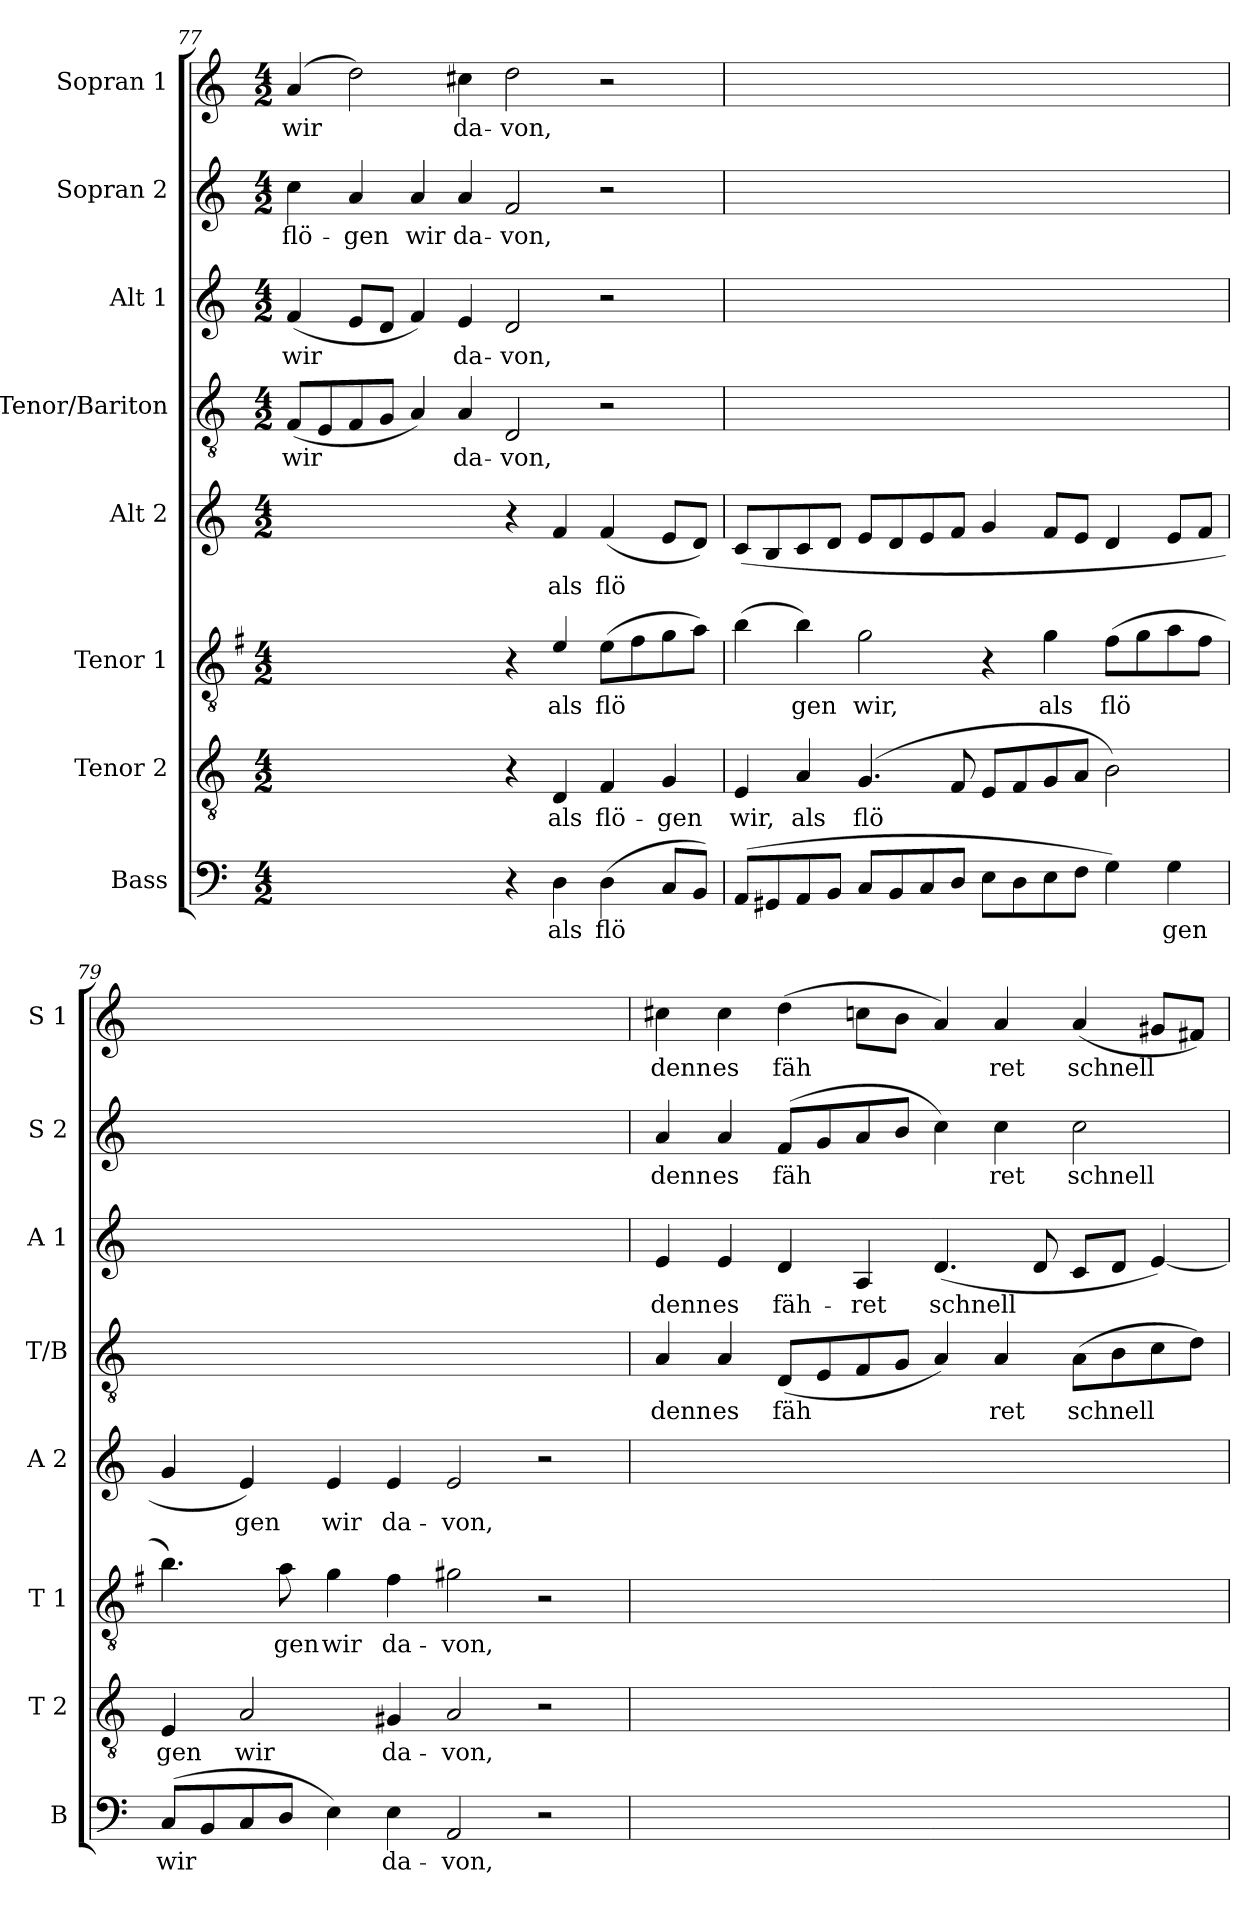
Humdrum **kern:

**kern	**text	**kern	**text	**kern	**text	**kern	**text	**kern	**text	**kern	**text	**kern	**text	**kern	**text
*part8	*part8	*part7	*part7	*part6	*part6	*part5	*part5	*part4	*part4	*part3	*part3	*part2	*part2	*part1	*part1
*staff8	*staff8	*staff7	*staff7	*staff6	*staff6	*staff5	*staff5	*staff4	*staff4	*staff3	*staff3	*staff2	*staff2	*staff1	*staff1
*I"Bass	*	*I"Tenor 2	*	*I"Tenor 1	*	*I"Alt 2	*	*I"Tenor/Bariton	*	*I"Alt 1	*	*I"Sopran 2	*	*I"Sopran 1	*
*I'B	*	*I'T 2	*	*I'T 1	*	*I'A 2	*	*I'T/B	*	*I'A 1	*	*I'S 2	*	*I'S 1	*
*clefF4	*	*clefGv2	*	*clefGv2	*	*clefG2	*	*clefGv2	*	*clefG2	*	*clefG2	*	*clefG2	*
*	*	*	*	*ITrd4c7	*	*	*	*	*	*	*	*	*	*	*
*k[]	*	*k[]	*	*k[]	*	*k[]	*	*k[]	*	*k[]	*	*k[]	*	*k[]	*
*M4/2	*	*M4/2	*	*M4/2	*	*M4/2	*	*M4/2	*	*M4/2	*	*M4/2	*	*M4/2	*
=77	=77	=77	=77	=77	=77	=77	=77	=77	=77	=77	=77	=77	=77	=77	=77
!	!	!	!	!	!	!	!	!	!LO:LY:b	!	!LO:LY:b	!	!LO:LY:b	!	!LO:LY:b
2ryy	.	2ryy	.	2ryy	.	2ryy	.	(8F/L	wir	(4f/	wir	4cc\	flö-	(4a/	wir
.	.	.	.	.	.	.	.	8E/	.	.	.	.	.	.	.
!	!	!	!	!	!	!	!	!	!	!	!	!	!LO:LY:b	!	!
.	.	.	.	.	.	.	.	8F/	.	8e/L	.	4a/	gen	2dd\)	.
.	.	.	.	.	.	.	.	8G/J	.	8d/J	.	.	.	.	.
!	!	!	!	!	!	!	!	!	!	!	!	!	!LO:LY:b	!	!
2ryy	.	2ryy	.	2ryy	.	2ryy	.	4A/)	.	4f/)	.	4a/	wir	.	.
!	!	!	!	!	!	!	!	!	!LO:LY:b	!	!LO:LY:b	!	!LO:LY:b	!	!LO:LY:b
.	.	.	.	.	.	.	.	4A/	da-	4e/	da-	4a/	da-	4cc#X\	da-
!	!	!	!	!	!	!	!	!	!LO:LY:b	!	!LO:LY:b	!	!LO:LY:b	!	!LO:LY:b
4r	.	4r	.	4r	.	4r	.	2D/	von,	2d/	von,	2f/	von,	2dd\	von,
!	!LO:LY:b	!	!LO:LY:b	!	!LO:LY:b	!	!LO:LY:b	!	!	!	!	!	!	!	!
4D\	als	4D/	als	4A/	als	4f/	als	.	.	.	.	.	.	.	.
!	!LO:LY:b	!	!LO:LY:b	!	!LO:LY:b	!	!LO:LY:b	!	!	!	!	!	!	!	!
(4D\	flö	4F/	flö-	(8A\L	flö	(4f/	flö	2r	.	2r	.	2r	.	2r	.
.	.	.	.	8B\	.	.	.	.	.	.	.	.	.	.	.
!	!	!	!LO:LY:b	!	!	!	!	!	!	!	!	!	!	!	!
8C/L	.	4G/	gen	8c\	.	8e/L	.	.	.	.	.	.	.	.	.
8BB/J)	.	.	.	8d\J)	.	8d/J)	.	.	.	.	.	.	.	.	.
!!LO:LB:g=z
=78	=78	=78	=78	=78	=78	=78	=78	=78	=78	=78	=78	=78	=78	=78	=78
!	!	!	!LO:LY:b	!	!LO:LY:b	!	!	!	!	!	!	!	!	!	!
(8AA/L	.	4E/	wir,	(4e\	_-	(8c/L	.	0ryy	.	0ryy	.	0ryy	.	0ryy	.
8GG#X/	.	.	.	.	.	8B/	.	.	.	.	.	.	.	.	.
!	!	!	!LO:LY:b	!	!LO:LY:b	!	!	!	!	!	!	!	!	!	!
8AA/	.	4A/	als	4e\)	gen	8c/	.	.	.	.	.	.	.	.	.
8BB/J	.	.	.	.	.	8d/J	.	.	.	.	.	.	.	.	.
!	!	!	!LO:LY:b	!	!LO:LY:b	!	!	!	!	!	!	!	!	!	!
8C/L	.	(4.G/	flö	2c\	wir,	8e/L	.	.	.	.	.	.	.	.	.
8BB/	.	.	.	.	.	8d/	.	.	.	.	.	.	.	.	.
8C/	.	.	.	.	.	8e/	.	.	.	.	.	.	.	.	.
8D/J	.	8F/	.	.	.	8f/J	.	.	.	.	.	.	.	.	.
8E\L	.	8E/L	.	4r	.	4g/	.	.	.	.	.	.	.	.	.
8D\	.	8F/	.	.	.	.	.	.	.	.	.	.	.	.	.
!	!	!	!	!	!LO:LY:b	!	!	!	!	!	!	!	!	!	!
8E\	.	8G/	.	4c\	als	8f/L	.	.	.	.	.	.	.	.	.
8F\J	.	8A/J	.	.	.	8e/J	.	.	.	.	.	.	.	.	.
!	!	!	!	!	!LO:LY:b	!	!	!	!	!	!	!	!	!	!
4G\)	.	2B\)	.	(8B\L	flö	4d/	.	.	.	.	.	.	.	.	.
.	.	.	.	8c\	.	.	.	.	.	.	.	.	.	.	.
!	!LO:LY:b	!	!	!	!	!	!	!	!	!	!	!	!	!	!
4G\	gen	.	.	8d\	.	8e/L	.	.	.	.	.	.	.	.	.
.	.	.	.	8B\J	.	8f/J	.	.	.	.	.	.	.	.	.
=79	=79	=79	=79	=79	=79	=79	=79	=79	=79	=79	=79	=79	=79	=79	=79
!	!LO:LY:b	!	!LO:LY:b	!	!	!	!	!	!	!	!	!	!	!	!
(8C/L	wir	4E/	gen	4.e\)	.	4g/	.	0ryy	.	0ryy	.	0ryy	.	0ryy	.
8BB/	.	.	.	.	.	.	.	.	.	.	.	.	.	.	.
!	!	!	!LO:LY:b	!	!	!	!LO:LY:b	!	!	!	!	!	!	!	!
8C/	.	2A/	wir	.	.	4e/)	gen	.	.	.	.	.	.	.	.
!	!	!	!	!	!LO:LY:b	!	!	!	!	!	!	!	!	!	!
8D/J	.	.	.	8d\	gen	.	.	.	.	.	.	.	.	.	.
!	!	!	!	!	!LO:LY:b	!	!LO:LY:b	!	!	!	!	!	!	!	!
4E\)	.	.	.	4c\	wir	4e/	wir	.	.	.	.	.	.	.	.
!	!LO:LY:b	!	!LO:LY:b	!	!LO:LY:b	!	!LO:LY:b	!	!	!	!	!	!	!	!
4E\	da-	4G#X/	da-	4B\	da-	4e/	da-	.	.	.	.	.	.	.	.
!	!LO:LY:b	!	!LO:LY:b	!	!LO:LY:b	!	!LO:LY:b	!	!	!	!	!	!	!	!
2AA/	von,	2A/	von,	2c#X\	von,	2e/	von,	.	.	.	.	.	.	.	.
2r	.	2r	.	2r	.	2r	.	.	.	.	.	.	.	.	.
=80	=80	=80	=80	=80	=80	=80	=80	=80	=80	=80	=80	=80	=80	=80	=80
!	!	!	!	!	!	!	!	!	!LO:LY:b	!	!LO:LY:b	!	!LO:LY:b	!	!LO:LY:b
0ryy	.	0ryy	.	0ryy	.	0ryy	.	4A/	denn	4e/	denn	4a/	denn	4cc#X\	denn
!	!	!	!	!	!	!	!	!	!LO:LY:b	!	!LO:LY:b	!	!LO:LY:b	!	!LO:LY:b
.	.	.	.	.	.	.	.	4A/	es	4e/	es	4a/	es	4cc#\	es
!	!	!	!	!	!	!	!	!	!LO:LY:b	!	!LO:LY:b	!	!LO:LY:b	!	!LO:LY:b
.	.	.	.	.	.	.	.	(8D/L	fäh	4d/	fäh-	(8f/L	fäh	(4dd\	fäh
.	.	.	.	.	.	.	.	8E/	.	.	.	8g/	.	.	.
!	!	!	!	!	!	!	!	!	!	!	!LO:LY:b	!	!	!	!
.	.	.	.	.	.	.	.	8F/	.	4A/	ret	8a/	.	8ccn\L	.
.	.	.	.	.	.	.	.	8G/J	.	.	.	8b/J	.	8b\J	.
!	!	!	!	!	!	!	!	!	!	!	!LO:LY:b	!	!	!	!
.	.	.	.	.	.	.	.	4A/)	.	(4.d/	schnell	4cc\)	.	4a/)	.
!	!	!	!	!	!	!	!	!	!LO:LY:b	!	!	!	!LO:LY:b	!	!LO:LY:b
.	.	.	.	.	.	.	.	4A/	ret	.	.	4cc\	ret	4a/	ret
.	.	.	.	.	.	.	.	.	.	8d/	.	.	.	.	.
!	!	!	!	!	!	!	!	!	!LO:LY:b	!	!	!	!LO:LY:b	!	!LO:LY:b
.	.	.	.	.	.	.	.	(8A\L	schnell	8c/L	.	2cc\	schnell	(4a/	schnell
.	.	.	.	.	.	.	.	8B\	.	8d/J	.	.	.	.	.
.	.	.	.	.	.	.	.	8c\	.	[4e/)	.	.	.	8g#X/L	.
.	.	.	.	.	.	.	.	8d\J)	.	.	.	.	.	8f#X/J)	.
=	=	=	=	=	=	=	=	=	=	=	=	=	=	=	=
*-	*-	*-	*-	*-	*-	*-	*-	*-	*-	*-	*-	*-	*-	*-	*-
